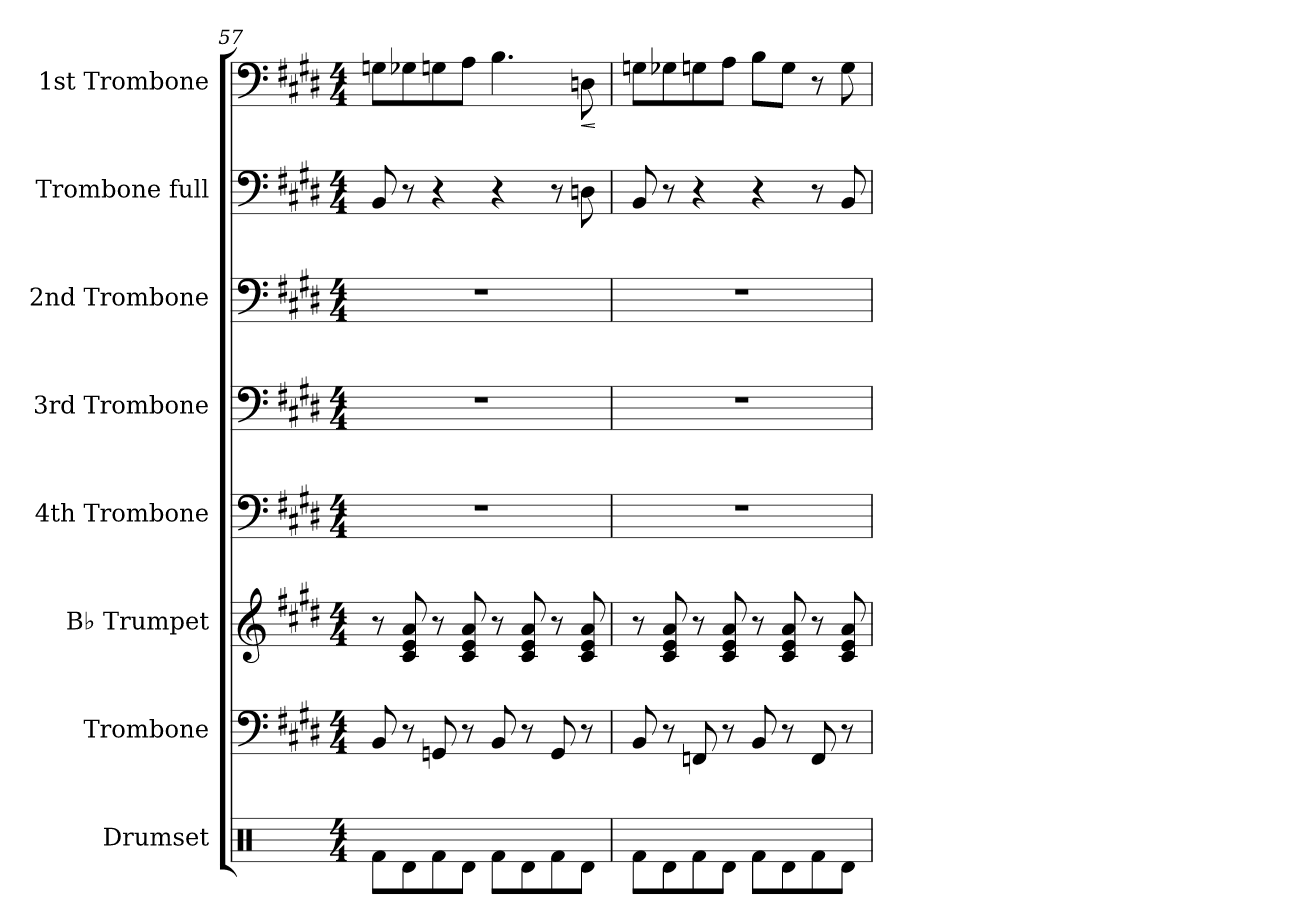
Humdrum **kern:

**kern	**kern	**kern	**kern	**kern	**kern	**kern	**kern	**dynam
*part8	*part7	*part6	*part5	*part4	*part3	*part2	*part1	*part1
*staff8	*staff7	*staff6	*staff5	*staff4	*staff3	*staff2	*staff1	*staff1
*I"Drumset	*I"Trombone	*I"B♭ Trumpet	*I"4th Trombone	*I"3rd Trombone	*I"2nd Trombone	*I"Trombone full	*I"1st Trombone	*
*I'Drs.	*I'Trb.	*I'B♭ Tpt.	*I'Trb.4	*I'Trb.3	*I'Trb.2	*I'Trb. F	*I'Trb.1	*
*clefX	*clefF4	*clefG2	*clefF4	*clefF4	*clefF4	*clefF4	*clefF4	*
*	*	*ITrd1c2	*	*	*	*	*	*
*k[]	*k[f#c#g#d#]	*k[f#c#]	*k[f#c#g#d#]	*k[f#c#g#d#]	*k[f#c#g#d#]	*k[f#c#g#d#]	*k[f#c#g#d#]	*
*M4/4	*M4/4	*M4/4	*M4/4	*M4/4	*M4/4	*M4/4	*M4/4	*
=57	=57	=57	=57	=57	=57	=57	=57	=57
8Rf\L	8BB/	8r	1r	1r	1r	8BB/	8Gn\L	.
8Rd\	8r	8B/ 8d/ 8g/	.	.	.	8r	8G-X\	.
8Rf\	8GGn/	8r	.	.	.	4r	8Gn\	.
8Rd\J	8r	8B/ 8d/ 8g/	.	.	.	.	8A\J	.
8Rf\L	8BB/	8r	.	.	.	4r	4.B\	.
8Rd\	8r	8B/ 8d/ 8g/	.	.	.	.	.	.
8Rf\	8GG/	8r	.	.	.	8r	.	.
!	!	!	!	!	!	!	!	!LO:HP:b
8Rd\J	8r	8B/ 8d/ 8g/	.	.	.	8Dn\	8Dn\	<
.	.	.	.	.	.	.	.	[
!!LO:PB:g=z
=58	=58	=58	=58	=58	=58	=58	=58	=58
8Rf\L	8BB/	8r	1r	1r	1r	8BB/	8Gn\L	.
8Rd\	8r	8B/ 8d/ 8g/	.	.	.	8r	8G-X\	.
8Rf\	8FFn/	8r	.	.	.	4r	8Gn\	.
8Rd\J	8r	8B/ 8d/ 8g/	.	.	.	.	8A\J	.
8Rf\L	8BB/	8r	.	.	.	4r	8B\L	.
8Rd\	8r	8B/ 8d/ 8g/	.	.	.	.	8G\J	.
8Rf\	8FF/	8r	.	.	.	8r	8r	.
8Rd\J	8r	8B/ 8d/ 8g/	.	.	.	8BB/	8G\	.
=	=	=	=	=	=	=	=	=
*-	*-	*-	*-	*-	*-	*-	*-	*-
